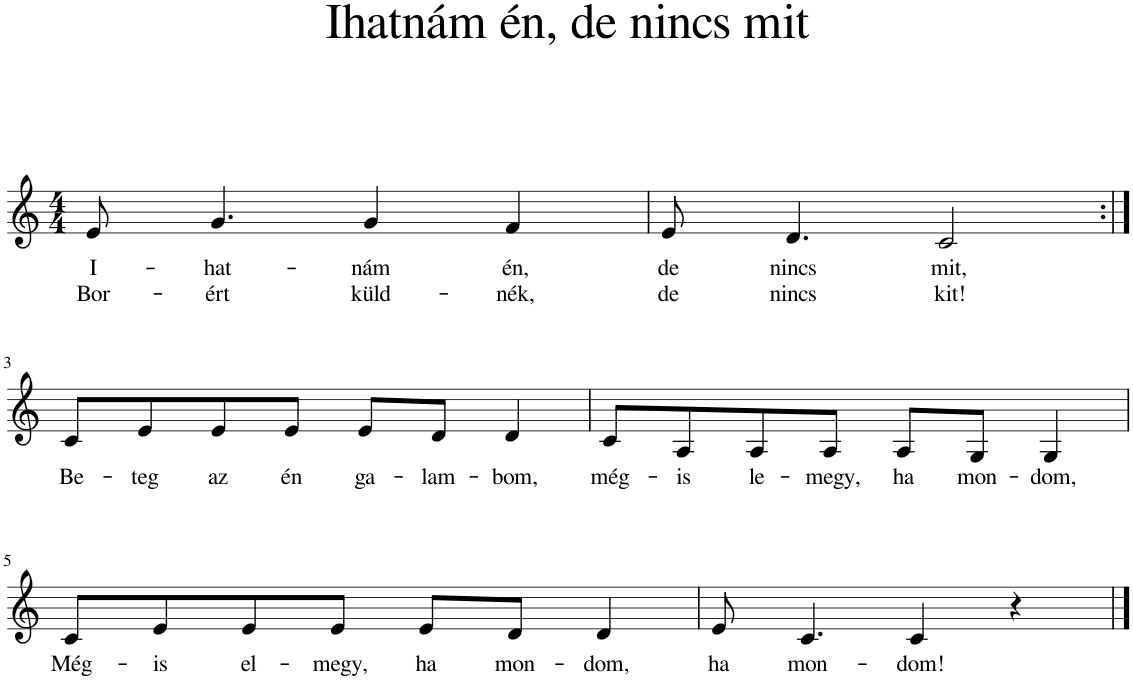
**kern	**text	**text
*part1	*part1	*part1
*staff1	*staff1	*staff1
*I"Piano	*	*
*I'Pno	*	*
*clefG2	*	*
*k[]	*	*
*M4/4	*	*
=1	=1	=1
!	!LO:LY:b	!LO:LY:b
8e/	I-	Bor-
!	!LO:LY:b	!LO:LY:b
4.g/	-hat-	-ért
!	!LO:LY:b	!LO:LY:b
4g/	-nám	küld-
!	!LO:LY:b	!LO:LY:b
4f/	én,	-nék,
=2	=2	=2
!	!LO:LY:b	!LO:LY:b
8e/	de	de
!	!LO:LY:b	!LO:LY:b
4.d/	nincs	nincs
!	!LO:LY:b	!LO:LY:b
2c/	mit,	kit!
!!LO:LB:g=z
=3:|!	=3:|!	=3:|!
!	!LO:LY:b	!
8c/L	Be-	.
!	!LO:LY:b	!
8e/	-teg	.
!	!LO:LY:b	!
8e/	az	.
!	!LO:LY:b	!
8e/J	én	.
!	!LO:LY:b	!
8e/L	ga-	.
!	!LO:LY:b	!
8d/J	-lam-	.
!	!LO:LY:b	!
4d/	-bom,	.
=4	=4	=4
!	!LO:LY:b	!
8c/L	még-	.
!	!LO:LY:b	!
8A/	-is	.
!	!LO:LY:b	!
8A/	le-	.
!	!LO:LY:b	!
8A/J	-megy,	.
!	!LO:LY:b	!
8A/L	ha	.
!	!LO:LY:b	!
8G/J	mon-	.
!	!LO:LY:b	!
4G/	-dom,	.
!!LO:LB:g=z
=5	=5	=5
!	!LO:LY:b	!
8c/L	Még-	.
!	!LO:LY:b	!
8e/	-is	.
!	!LO:LY:b	!
8e/	el-	.
!	!LO:LY:b	!
8e/J	-megy,	.
!	!LO:LY:b	!
8e/L	ha	.
!	!LO:LY:b	!
8d/J	mon-	.
!	!LO:LY:b	!
4d/	-dom,	.
=6	=6	=6
!	!LO:LY:b	!
8e/	ha	.
!	!LO:LY:b	!
4.c/	mon-	.
!	!LO:LY:b	!
4c/	-dom!	.
4r	.	.
==	==	==
*-	*-	*-
